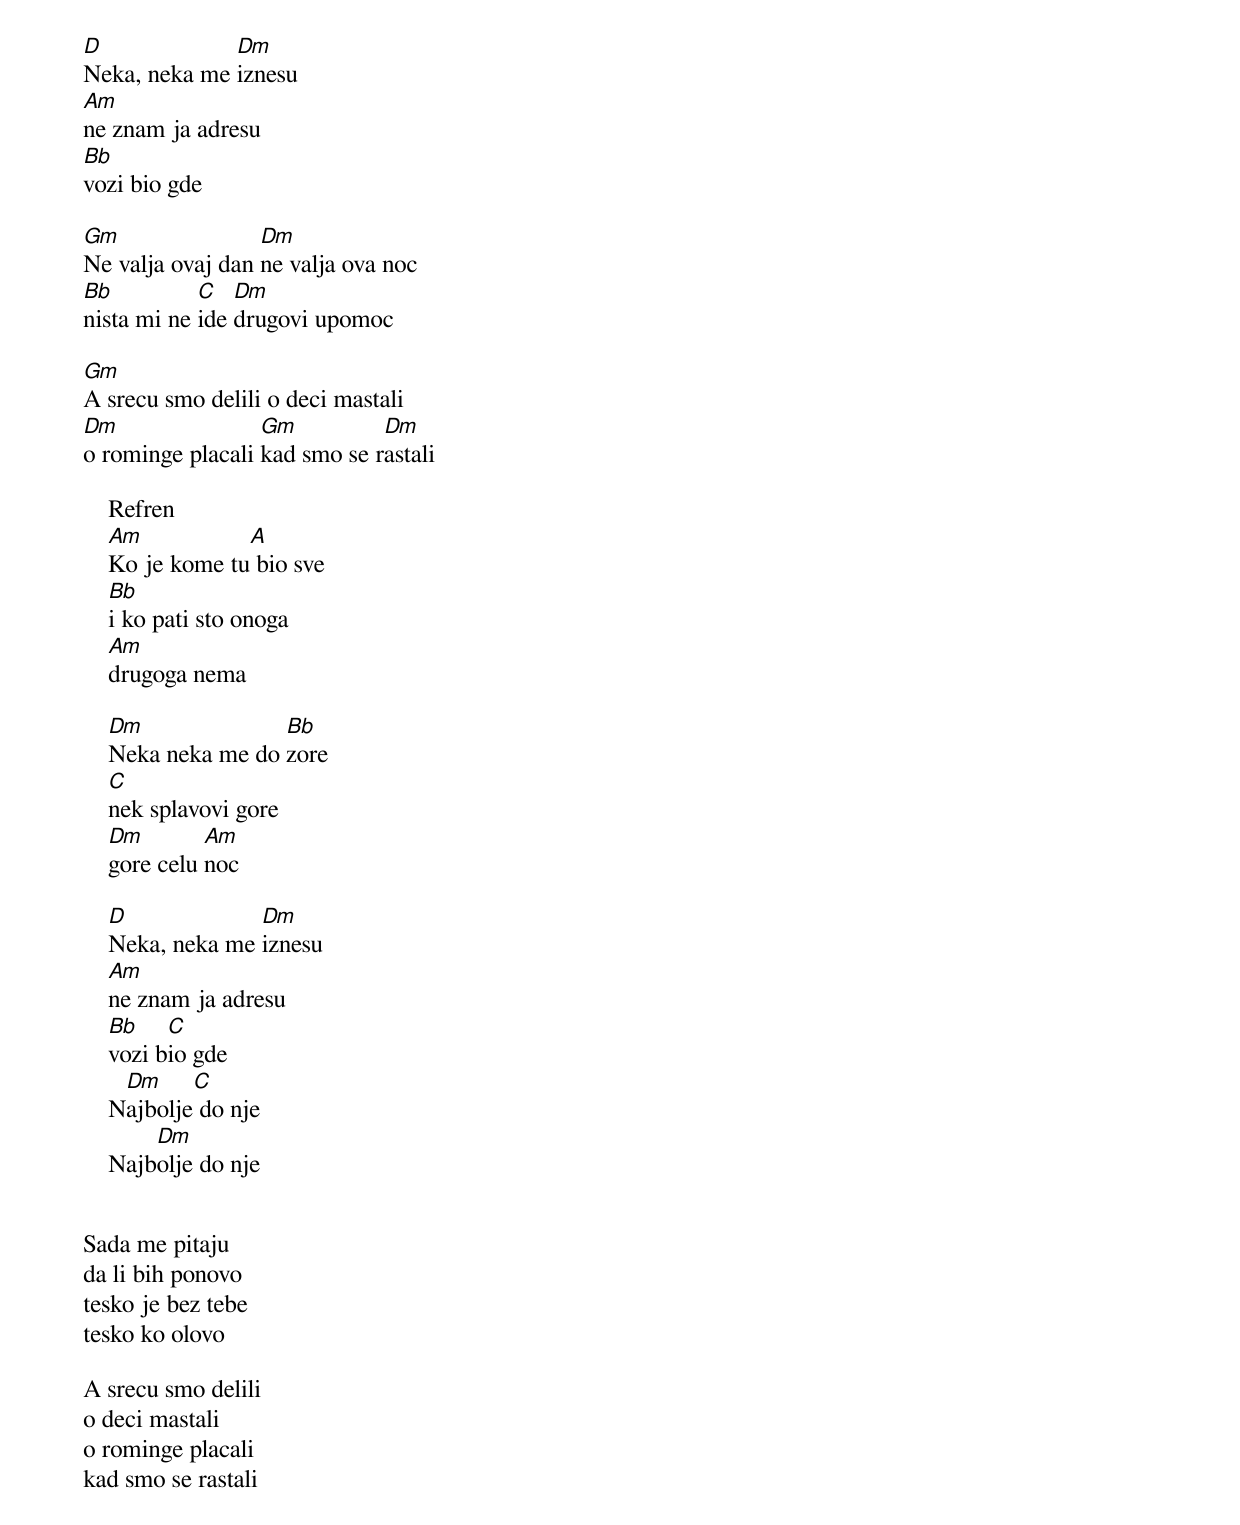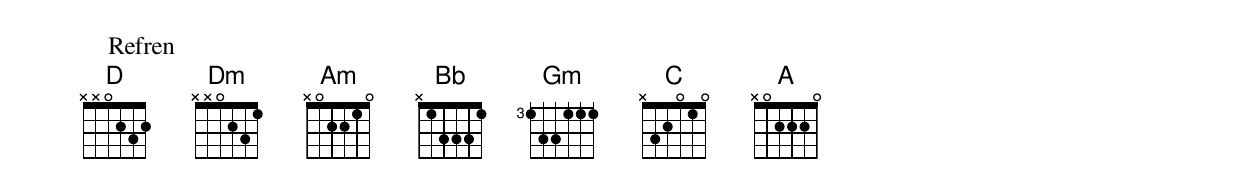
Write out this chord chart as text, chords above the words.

D             Dm
Neka, neka me iznesu
Am
ne znam ja adresu
Bb
vozi bio gde

Gm                Dm
Ne valja ovaj dan ne valja ova noc
Bb          C   Dm
nista mi ne ide drugovi upomoc

Gm
A srecu smo delili o deci mastali
Dm                Gm          Dm
o rominge placali kad smo se rastali

    Refren
    Am           A
    Ko je kome tu bio sve
    Bb
    i ko pati sto onoga
    Am
    drugoga nema

    Dm              Bb
    Neka neka me do zore
    C
    nek splavovi gore
    Dm        Am
    gore celu noc

    D             Dm
    Neka, neka me iznesu
    Am
    ne znam ja adresu
    Bb    C
    vozi bio gde
     Dm     C
    Najbolje do nje
        Dm
    Najbolje do nje


Sada me pitaju
da li bih ponovo
tesko je bez tebe
tesko ko olovo

A srecu smo delili
o deci mastali
o rominge placali
kad smo se rastali

    Refren
